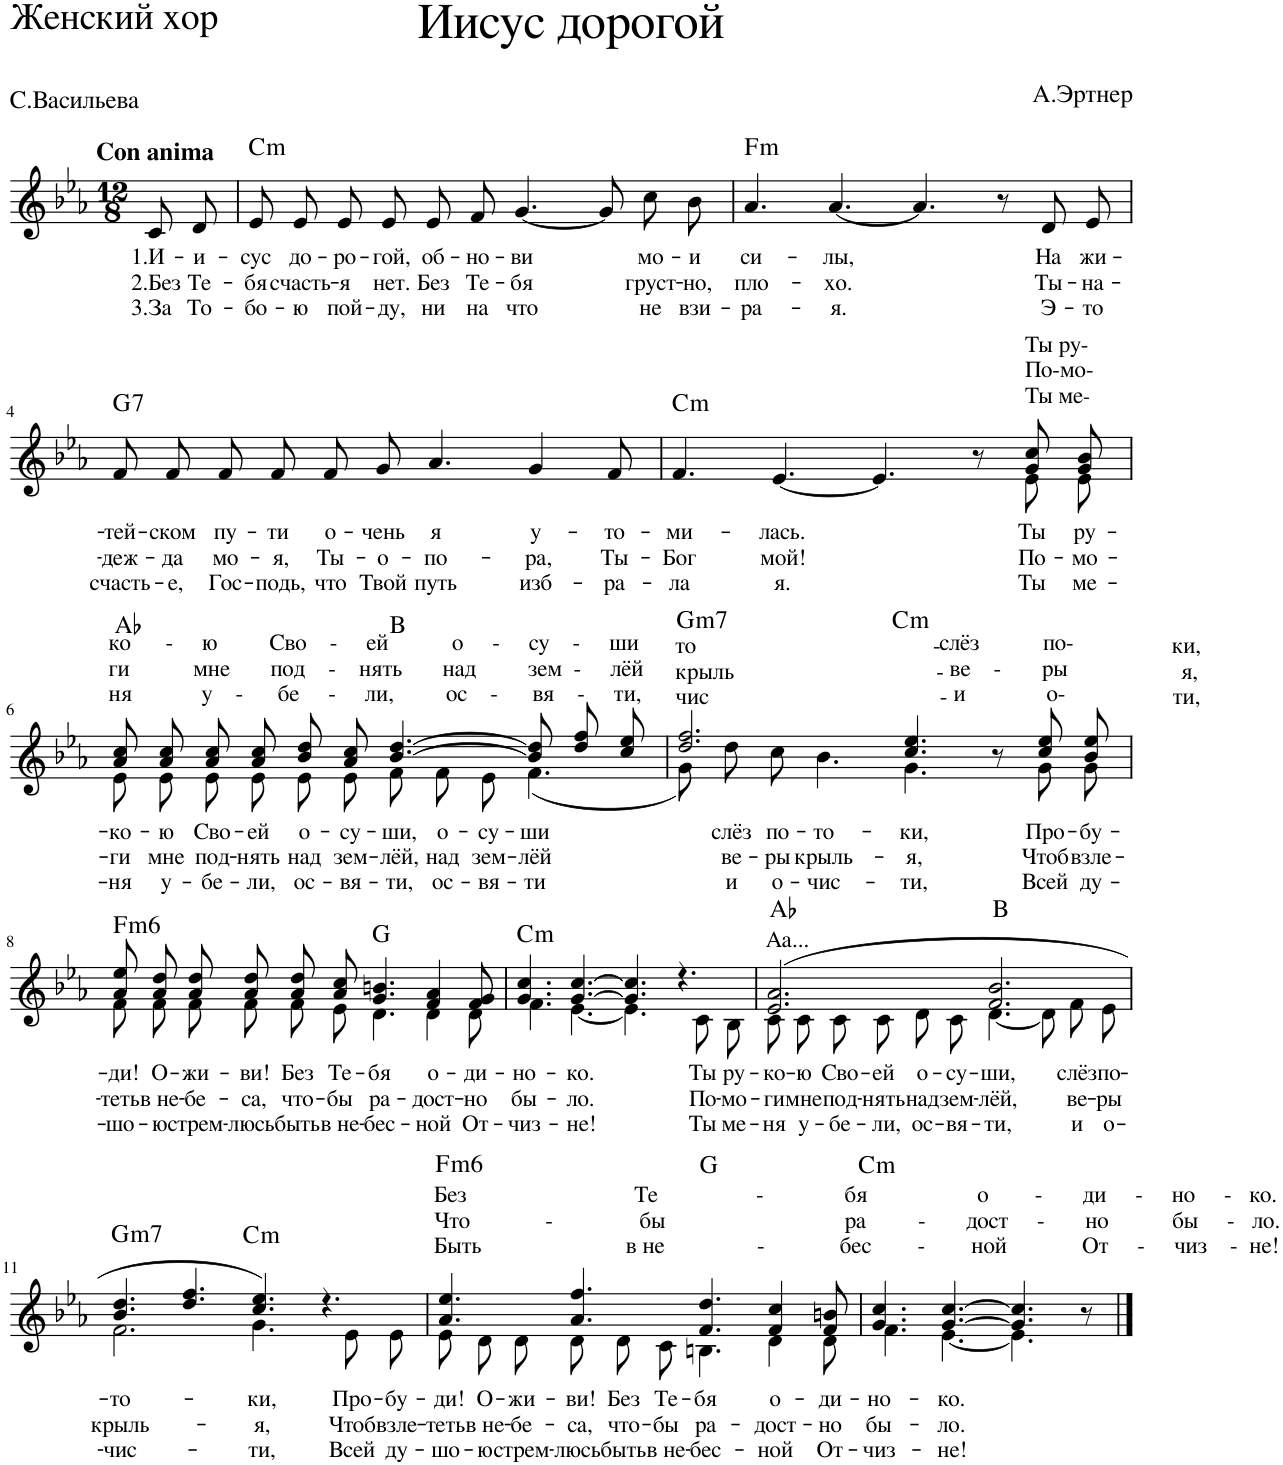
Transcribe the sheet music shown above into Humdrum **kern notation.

**kern	**text	**text	**text	**harte
*part1	*part1	*part1	*part1	*part1
*staff1	*staff1	*staff1	*staff1	*
*I"Голос	*	*	*	*
*clefG2	*	*	*	*
*k[b-e-a-]	*	*	*	*
*M12/8	*	*	*	*
=1	=1	=1	=1	=1
!LO:TX:a:B:t=Con anima	!	!	!	!
!	!LO:LY:b	!LO:LY:b	!LO:LY:b	!
8c/L	1.И-	2.Без	3.За	.
!	!LO:LY:b	!LO:LY:b	!LO:LY:b	!
8d/J	-и-	Те-	То-	.
=2	=2	=2	=2	=2
!	!LO:LY:b	!LO:LY:b	!LO:LY:b	!LO:H:kt=m
8e-/L	-сус	-бя	-бо-	C:min
!	!LO:LY:b	!LO:LY:b	!LO:LY:b	!
8e-/	до-	счасть-	-ю	.
!	!LO:LY:b	!LO:LY:b	!LO:LY:b	!
8e-/J	-ро-	-я	пой-	.
!	!LO:LY:b	!LO:LY:b	!LO:LY:b	!
8e-/L	-гой,	нет.	-ду,	.
!	!LO:LY:b	!LO:LY:b	!LO:LY:b	!
8e-/	об-	Без	ни	.
!	!LO:LY:b	!LO:LY:b	!LO:LY:b	!
8f/J	-но-	Те-	на	.
!	!LO:LY:b	!LO:LY:b	!LO:LY:b	!
[4.g/	-ви	-бя	что	.
8g/L]	.	.	.	.
!	!LO:LY:b	!LO:LY:b	!LO:LY:b	!
8cc/	мо-	груст-	не	.
!	!LO:LY:b	!LO:LY:b	!LO:LY:b	!
8b-/J	-и	-но,	взи-	.
=3	=3	=3	=3	=3
!	!LO:LY:b	!LO:LY:b	!LO:LY:b	!LO:H:kt=m
4.a-/	си-	пло-	-ра-	F:min
!	!LO:LY:b	!LO:LY:b	!LO:LY:b	!
[4.a-/	-лы,	-хо.	-я.	.
4.a-/]	.	.	.	.
8r	.	.	.	.
!	!LO:LY:b	!LO:LY:b	!LO:LY:b	!
8d/L	На	Ты-	Э-	.
!	!LO:LY:b	!LO:LY:b	!LO:LY:b	!
8e-/J	жи-	-на-	-то	.
!!LO:LB:g=z
=4	=4	=4	=4	=4
!	!LO:LY:b	!LO:LY:b	!LO:LY:b	!LO:H:kt=7
8f/L	-тей-	-деж-	счасть-	G:7
!	!LO:LY:b	!LO:LY:b	!LO:LY:b	!
8f/	-ском	-да	-е,	.
!	!LO:LY:b	!LO:LY:b	!LO:LY:b	!
8f/J	пу-	мо-	Гос-	.
!	!LO:LY:b	!LO:LY:b	!LO:LY:b	!
8f/L	-ти	-я,	-подь,	.
!	!LO:LY:b	!LO:LY:b	!LO:LY:b	!
8f/	о-	Ты-	что	.
!	!LO:LY:b	!LO:LY:b	!LO:LY:b	!
8g/J	-чень	-о-	Твой	.
!	!LO:LY:b	!LO:LY:b	!LO:LY:b	!
4.a-/	я	-по-	путь	.
!	!LO:LY:b	!LO:LY:b	!LO:LY:b	!
4g/	у-	-ра,	изб-	.
!	!LO:LY:b	!LO:LY:b	!LO:LY:b	!
8f/	-то-	Ты-	-ра-	.
=5	=5	=5	=5	=5
!	!LO:LY:b	!LO:LY:b	!LO:LY:b	!LO:H:kt=m
*^	*	*	*	*
4.f/	4ryy	-ми-	-Бог	-ла	C:min
!	!	!LO:LY:b	!LO:LY:b	!LO:LY:b	!
*v	*v	*	*	*	*
[4.e-/	-лась.	мой!	я.	.
4.e-/]	.	.	.	.
8r	.	.	.	.
*^	*	*	*	*
!LO:TX:a:t=Ты ру-	!	!	!	!	!
!LO:TX:a:t=По-мо-	!	!	!	!	!
!LO:TX:a:t=Ты ме	!	!	!	!	!
!LO:TX:a:t=-	!	!	!	!	!
!	!	!LO:LY:b	!LO:LY:b	!LO:LY:b	!
8g/ 8cc/L	8e-\L	Ты	По-	Ты	.
!	!	!LO:LY:b	!LO:LY:b	!LO:LY:b	!
8g/ 8b-/J	8e-\J	ру-	-мо-	ме-	.
!!LO:LB:g=z	!!
=6	=6	=6	=6	=6	=6
!LO:TX:a:t=ко      -     ю         Сво    -     ей           о     -     су    -     ши                                                    слёз           по-	!	!	!	!	!
!LO:TX:a:t=ги           мне       под    -    нять       над         зем  -     лёй                                                     ве    -       ры	!	!	!	!	!
!LO:TX:a:t=ня            у    -      бе     -     ли,         ос    -      вя    -     ти,                                                      и              о-	!	!	!	!	!
!	!	!LO:LY:b	!LO:LY:b	!LO:LY:b	!
8a-\ 8cc\L	8e-\L	-ко-	-ги	-ня	Ab:maj
!	!	!LO:LY:b	!LO:LY:b	!LO:LY:b	!
8a-\ 8cc\	8e-\	-ю	мне	у-	.
!	!	!LO:LY:b	!LO:LY:b	!LO:LY:b	!
8a-\ 8cc\J	8e-\J	Сво-	под-	-бе-	.
!	!	!LO:LY:b	!LO:LY:b	!LO:LY:b	!
8a-\ 8cc\L	8e-\L	-ей	-нять	-ли,	.
!	!	!LO:LY:b	!LO:LY:b	!LO:LY:b	!
8b-\ 8dd\	8e-\	о-	над	ос-	.
!	!	!LO:LY:b	!LO:LY:b	!LO:LY:b	!
8a-\ 8cc\J	8e-\J	-су-	зем-	-вя-	.
!	!	!LO:LY:b	!LO:LY:b	!LO:LY:b	!
[4.b-/ [4.dd/	8f\L	-ши,	-лёй,	-ти,	B:maj
!	!	!LO:LY:b	!LO:LY:b	!LO:LY:b	!
.	8f\	о-	над	ос-	.
!	!	!LO:LY:b	!LO:LY:b	!LO:LY:b	!
.	8e-\J	-су-	зем-	-вя-	.
!	!	!LO:LY:b	!LO:LY:b	!LO:LY:b	!
8b-]\ 8dd]\L	(4.f\	-ши	-лёй	-ти	.
8dd\ 8ff\	.	.	.	.	.
8cc\ 8ee-\J	.	.	.	.	.
=7	=7	=7	=7	=7	=7
!LO:TX:a:t=то                                         -                                        ки,	!	!	!	!	!
!LO:TX:a:t=крыль                                   -                                         я,	!	!	!	!	!
!LO:TX:a:t=чис                                        -                                       ти,	!	!	!	!	!
!	!	!	!	!	!LO:H:kt=m7
2.dd/ 2.ff/	8g\L)	.	.	.	G:min7
!	!	!LO:LY:b	!LO:LY:b	!LO:LY:b	!
.	8dd\	слёз	ве-	и	.
!	!	!LO:LY:b	!LO:LY:b	!LO:LY:b	!
.	8cc\J	по-	-ры	о-	.
!	!	!LO:LY:b	!LO:LY:b	!LO:LY:b	!
.	4.b-\	-то-	крыль-	-чис-	.
!	!	!LO:LY:b	!LO:LY:b	!LO:LY:b	!LO:H:kt=m
4.cc/ 4.ee-/	4.g\	-ки,	-я,	-ти,	C:min
8r	8ryy	.	.	.	.
!	!	!LO:LY:b	!LO:LY:b	!LO:LY:b	!
8cc\ 8ee-\L	8g\L	Про-	Чтоб	Всей	.
!	!	!LO:LY:b	!LO:LY:b	!LO:LY:b	!
8b-\ 8ee-\J	8g\J	-бу-	взле-	ду-	.
!!LO:LB:g=z	!!
=8	=8	=8	=8	=8	=8
!	!	!LO:LY:b	!LO:LY:b	!LO:LY:b	!LO:H:kt=m6
8a-\ 8ee-\L	8f\L	-ди!	-теть	-шо-	F:min6
!	!	!LO:LY:b	!LO:LY:b	!LO:LY:b	!
8a-\ 8dd\	8f\	О-	в не-	-ю	.
!	!	!LO:LY:b	!LO:LY:b	!LO:LY:b	!
8a-\ 8dd\J	8f\J	-жи-	-бе-	стрем-	.
!	!	!LO:LY:b	!LO:LY:b	!LO:LY:b	!
8a-\ 8dd\L	8f\L	-ви!	-са,	-люсь	.
!	!	!LO:LY:b	!LO:LY:b	!LO:LY:b	!
8a-\ 8dd\	8f\	Без	что-	быть	.
!	!	!LO:LY:b	!LO:LY:b	!LO:LY:b	!
8a-\ 8cc\J	8e-\J	Те-	-бы	в не-	.
!	!	!LO:LY:b	!LO:LY:b	!LO:LY:b	!
4.g/ 4.bn/	4.d\	-бя	ра-	-бес-	G:maj
!	!	!LO:LY:b	!LO:LY:b	!LO:LY:b	!
4f/ 4a-/	4d\	о-	-дост-	-ной	.
!	!	!LO:LY:b	!LO:LY:b	!LO:LY:b	!
8f/ 8g/	8d\	-ди-	-но	От-	.
=9	=9	=9	=9	=9	=9
!	!	!LO:LY:b	!LO:LY:b	!LO:LY:b	!LO:H:kt=m
4.g/ 4.cc/	4.f\	-но-	бы-	-чиз-	C:min
!	!	!LO:LY:b	!LO:LY:b	!LO:LY:b	!
[4.g/ [4.cc/	[4.e-\	-ко.	-ло.	-не!	.
4.g/] 4.cc/]	4.e-\]	.	.	.	.
4.r	8ryy	.	.	.	.
!	!	!LO:LY:b	!LO:LY:b	!LO:LY:b	!
.	8c\L	Ты	По-	Ты	.
!	!	!LO:LY:b	!LO:LY:b	!LO:LY:b	!
.	8B-\J	ру-	-мо-	ме-	.
=10	=10	=10	=10	=10	=10
!LO:TX:a:t=Аа...	!	!	!	!	!
!	!	!LO:LY:b	!LO:LY:b	!LO:LY:b	!
(2.e-/ 2.a-/	8c\L	-ко-	-ги	-ня	Ab:maj
!	!	!LO:LY:b	!LO:LY:b	!LO:LY:b	!
.	8c\	-ю	мне	у-	.
!	!	!LO:LY:b	!LO:LY:b	!LO:LY:b	!
.	8c\J	Сво-	под-	-бе-	.
!	!	!LO:LY:b	!LO:LY:b	!LO:LY:b	!
.	8c\L	-ей	-нять	-ли,	.
!	!	!LO:LY:b	!LO:LY:b	!LO:LY:b	!
.	8d\	о-	над	ос-	.
!	!	!LO:LY:b	!LO:LY:b	!LO:LY:b	!
.	8c\J	-су-	зем-	-вя-	.
!	!	!LO:LY:b	!LO:LY:b	!LO:LY:b	!
2.f/ 2.b-/	[4.d\	-ши,	-лёй,	-ти,	B:maj
.	8d\L]	.	.	.	.
!	!	!LO:LY:b	!LO:LY:b	!LO:LY:b	!
.	8f\	слёз	ве-	и	.
!	!	!LO:LY:b	!LO:LY:b	!LO:LY:b	!
.	8e-\J	по-	-ры	о-	.
!!LO:LB:g=z	!!
=11	=11	=11	=11	=11	=11
!	!	!LO:LY:b	!LO:LY:b	!LO:LY:b	!LO:H:kt=m7
4.b-/ 4.dd/	2.f\	-то-	крыль-	-чис-	G:min7
4.dd/ 4.ff/	.	.	.	.	.
!	!	!LO:LY:b	!LO:LY:b	!LO:LY:b	!LO:H:kt=m
4.cc/ 4.ee-/)	4.g\	-ки,	-я,	-ти,	C:min
4.r	8ryy	.	.	.	.
!	!	!LO:LY:b	!LO:LY:b	!LO:LY:b	!
.	8e-\L	Про-	Чтоб	Всей	.
!	!	!LO:LY:b	!LO:LY:b	!LO:LY:b	!
.	8e-\J	-бу-	взле-	ду-	.
=12	=12	=12	=12	=12	=12
!LO:TX:a:t=Без                             Те                 -              бя                   о        -       ди     -     но     -   ко.	!	!	!	!	!
!LO:TX:a:t=Что             -               бы                               ра         -       дост     -       но           бы     -   ло.	!	!	!	!	!
!LO:TX:a:t=Быть                         в не                -             бес        -        ной             От     -     чиз    -  не!	!	!	!	!	!
!	!	!LO:LY:b	!LO:LY:b	!LO:LY:b	!LO:H:kt=m6
4.a-/ 4.ee-/	8e-\L	-ди!	-теть	-шо-	F:min6
!	!	!LO:LY:b	!LO:LY:b	!LO:LY:b	!
.	8d\	О-	в не-	-ю	.
!	!	!LO:LY:b	!LO:LY:b	!LO:LY:b	!
.	8d\J	-жи-	-бе-	стрем-	.
!	!	!LO:LY:b	!LO:LY:b	!LO:LY:b	!
4.a-/ 4.ff/	8d\L	-ви!	-са,	-люсь	.
!	!	!LO:LY:b	!LO:LY:b	!LO:LY:b	!
.	8d\	Без	что-	быть	.
!	!	!LO:LY:b	!LO:LY:b	!LO:LY:b	!
.	8c\J	Те-	-бы	в не-	.
!	!	!LO:LY:b	!LO:LY:b	!LO:LY:b	!
4.f/ 4.dd/	4.Bn\	бя	ра-	-бес-	G:maj
!	!	!LO:LY:b	!LO:LY:b	!LO:LY:b	!
4f/ 4cc/	4d\	о-	-дост-	-ной	.
!	!	!LO:LY:b	!LO:LY:b	!LO:LY:b	!
8f/ 8bn/	8d\	-ди-	-но	От-	.
=13	=13	=13	=13	=13	=13
!	!	!LO:LY:b	!LO:LY:b	!LO:LY:b	!LO:H:kt=m
4.g/ 4.cc/	4.f\	-но-	бы-	-чиз-	C:min
!	!	!LO:LY:b	!LO:LY:b	!LO:LY:b	!
[4.g/ [4.cc/	[4.e-\	-ко.	-ло.	-не!	.
4.g/] 4.cc/]	4.e-\]	.	.	.	.
8r	8ryy	.	.	.	.
*v	*v	*	*	*	*
==	==	==	==	==
*-	*-	*-	*-	*-
